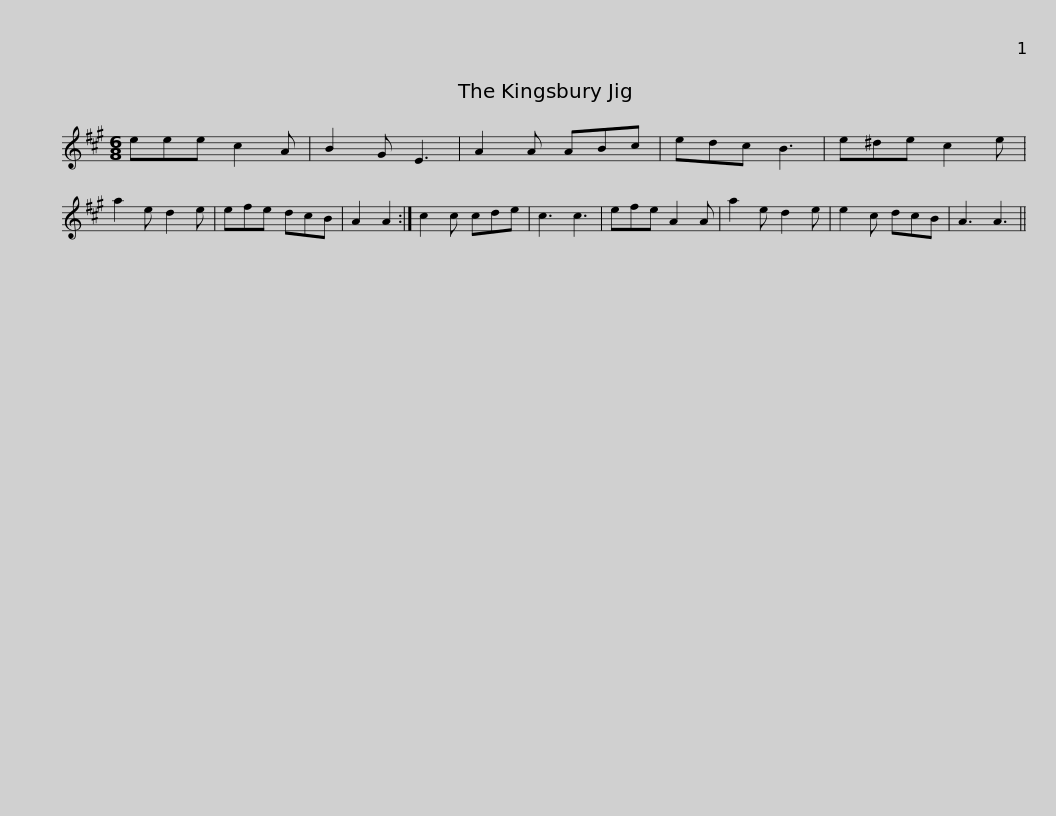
X:1
L:1/8
M:6/8
I:linebreak $
K:A
V:1 treble
V:1
 eee c2 A | B2 G E3 | A2 A ABc | edc B3 | e^de c2 e | %5
 a2 e d2 e | efe dcB | A2 A2 :|$ c2 c cde | c3 c3 | %10
 efe A2 A | a2 e d2 e | e2 c dcB | A3 A3 || %14
